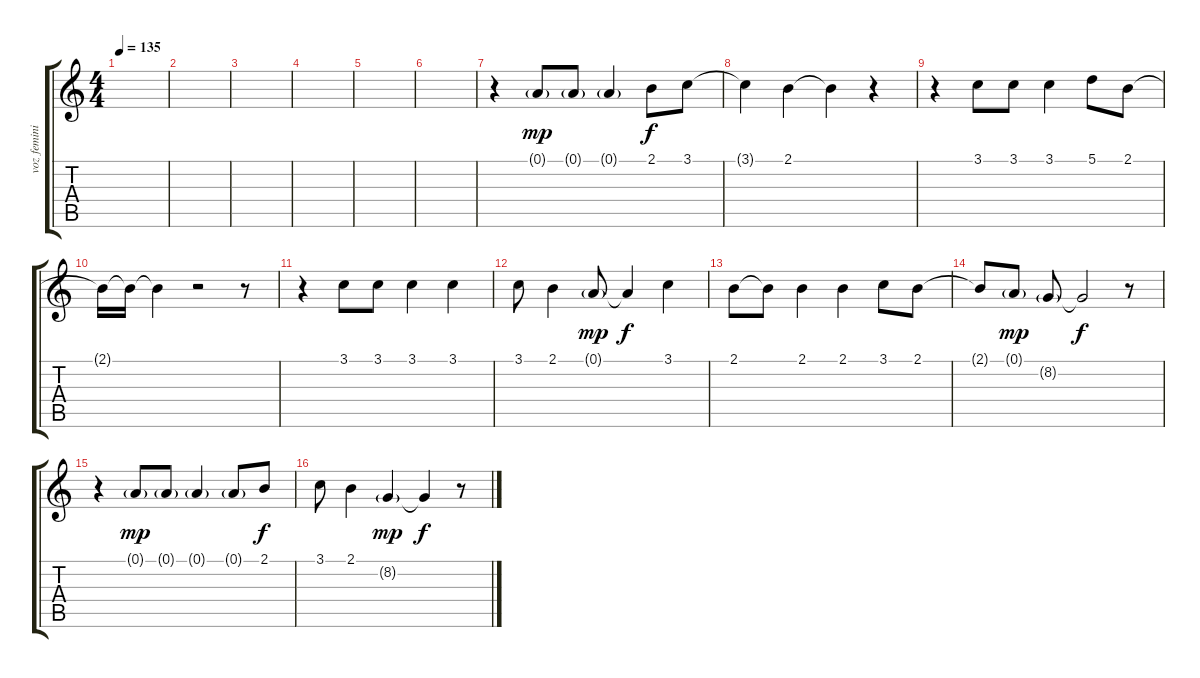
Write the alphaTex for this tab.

\track ("voz feminina" "voz femini") {instrument clarinet}
\staff {score tabs}
\tuning (A4 B3 G3 D3 A2 E2) {hide}
\ts (4 4)
\tempo 135
\clef g2
\ks c
|
|
|
|
|
|
r.4 0.1{g}.8{dy mp} 0.1{g}.8 0.1{g}.4 2.1.8{dy f} 3.1.8 |
3.1{t}.4 2.1.4 2.1{t}.4 r.4 |
r.4 3.1.8 3.1.8 3.1.4 5.1.8 2.1.8 |
2.1{t}.16 2.1{t}.16 2.1{t}.4 r.2 r.8 |
r.4 3.1.8 3.1.8 3.1.4 3.1.4 |
3.1.8 2.1.4 0.1{g}.8{dy mp} 0.1{t}.4{dy f} 3.1.4 |
2.1.8 2.1{t}.8 2.1.4 2.1.4 3.1.8 2.1.8 |
2.1{t}.8 0.1{g}.8{dy mp} 8.2{g}.8 8.2{t}.2{dy f} r.8 |
r.4 0.1{g}.8{dy mp} 0.1{g}.8 0.1{g}.4 0.1{g}.8 2.1.8{dy f} |
3.1.8 2.1.4 8.2{g}.4{dy mp} 8.2{t}.4{dy f} r.8
